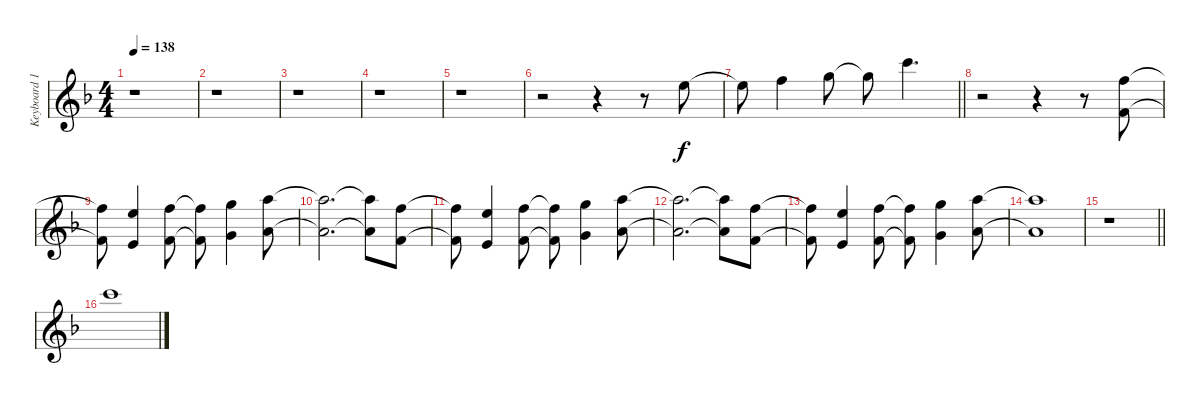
\track ("Keyboard 1" "Keyboard 1") {instrument stringensemble1}
\staff {score}
\tuning (E4 B3 G3 D3 A2 E2) {hide}
\ts (4 4)
\tempo 138
\clef g2
\ks f
r.1{dy f} |
r.1 |
r.1 |
r.1 |
r.1 |
r.2{volume 13} r.4 r.8 12.1.8 |
\barLineRight lightlight
12.1{t}.8 13.1.4 15.1.8 15.1{t}.8 20.1.4{d} |
r.2{instrument acousticgrandpiano} r.4 r.8 (18.2 20.5).8 |
(18.2{t} 20.5{t}).8 (17.2 19.5).4 (18.2 20.5).8 (18.2{t} 20.5{t}).8 (15.1 17.4).4 (17.1 19.4).8 |
(17.1{t} 19.4{t}).2{d} (17.1{t} 19.4{t}).8 (13.1 15.4).8 |
(13.1{t} 15.4{t}).8 (12.1 14.4).4 (13.1 15.4).8 (13.1{t} 15.4{t}).8 (15.1 17.4).4 (17.1 19.4).8 |
(17.1{t} 19.4{t}).2{d} (17.1{t} 19.4{t}).8 (13.1 15.4).8 |
(13.1{t} 15.4{t}).8 (12.1 14.4).4 (13.1 15.4).8 (13.1{t} 15.4{t}).8 (15.1 17.4).4 (17.1 19.4).8 |
(17.1{t} 19.4{t}).1 |
\barLineRight lightlight
r.1 |
20.1.1{instrument churchorgan}
